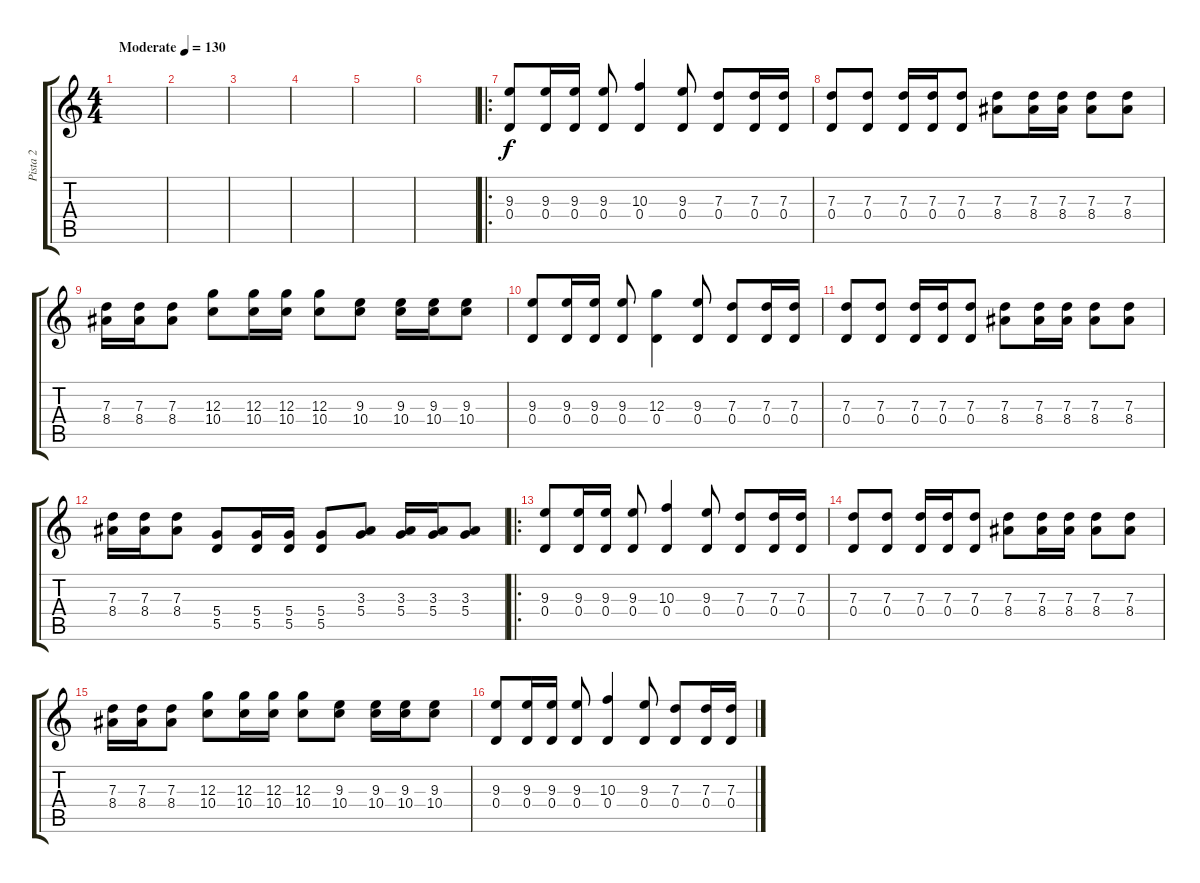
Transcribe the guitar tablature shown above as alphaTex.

\track ("Pista 2" "Pista 2") {instrument distortionguitar}
\staff {score tabs}
\tuning (E4 B3 G3 D3 A2 E2) {hide}
\ts (4 4)
\tempo (130 "Moderate")
\clef g2
\ks c
|
|
|
|
|
|
\ro
(9.3 0.4).8 (9.3 0.4).16 (9.3 0.4).16 (9.3 0.4).8 (10.3 0.4).4 (9.3 0.4).8 (7.3 0.4).8 (7.3 0.4).16 (7.3 0.4).16 |
(7.3 0.4).8 (7.3 0.4).8 (7.3 0.4).16 (7.3 0.4).16 (7.3 0.4).8 (7.3 8.4).8 (7.3 8.4).16 (7.3 8.4).16 (7.3 8.4).8 (7.3 8.4).8 |
(7.3 8.4).16 (7.3 8.4).16 (7.3 8.4).8 (12.3 10.4).8 (12.3 10.4).16 (12.3 10.4).16 (12.3 10.4).8 (9.3 10.4).8 (9.3 10.4).16 (9.3 10.4).16 (9.3 10.4).8 |
(9.3 0.4).8 (9.3 0.4).16 (9.3 0.4).16 (9.3 0.4).8 (12.3 0.4).4 (9.3 0.4).8 (7.3 0.4).8 (7.3 0.4).16 (7.3 0.4).16 |
(7.3 0.4).8 (7.3 0.4).8 (7.3 0.4).16 (7.3 0.4).16 (7.3 0.4).8 (7.3 8.4).8 (7.3 8.4).16 (7.3 8.4).16 (7.3 8.4).8 (7.3 8.4).8 |
(7.3 8.4).16 (7.3 8.4).16 (7.3 8.4).8 (5.4 5.5).8 (5.4 5.5).16 (5.4 5.5).16 (5.4 5.5).8 (3.3 5.4).8 (3.3 5.4).16 (3.3 5.4).16 (3.3 5.4).8 |
\ro
(9.3 0.4).8 (9.3 0.4).16 (9.3 0.4).16 (9.3 0.4).8 (10.3 0.4).4 (9.3 0.4).8 (7.3 0.4).8 (7.3 0.4).16 (7.3 0.4).16 |
(7.3 0.4).8 (7.3 0.4).8 (7.3 0.4).16 (7.3 0.4).16 (7.3 0.4).8 (7.3 8.4).8 (7.3 8.4).16 (7.3 8.4).16 (7.3 8.4).8 (7.3 8.4).8 |
(7.3 8.4).16 (7.3 8.4).16 (7.3 8.4).8 (12.3 10.4).8 (12.3 10.4).16 (12.3 10.4).16 (12.3 10.4).8 (9.3 10.4).8 (9.3 10.4).16 (9.3 10.4).16 (9.3 10.4).8 |
(9.3 0.4).8 (9.3 0.4).16 (9.3 0.4).16 (9.3 0.4).8 (10.3 0.4).4 (9.3 0.4).8 (7.3 0.4).8 (7.3 0.4).16 (7.3 0.4).16
